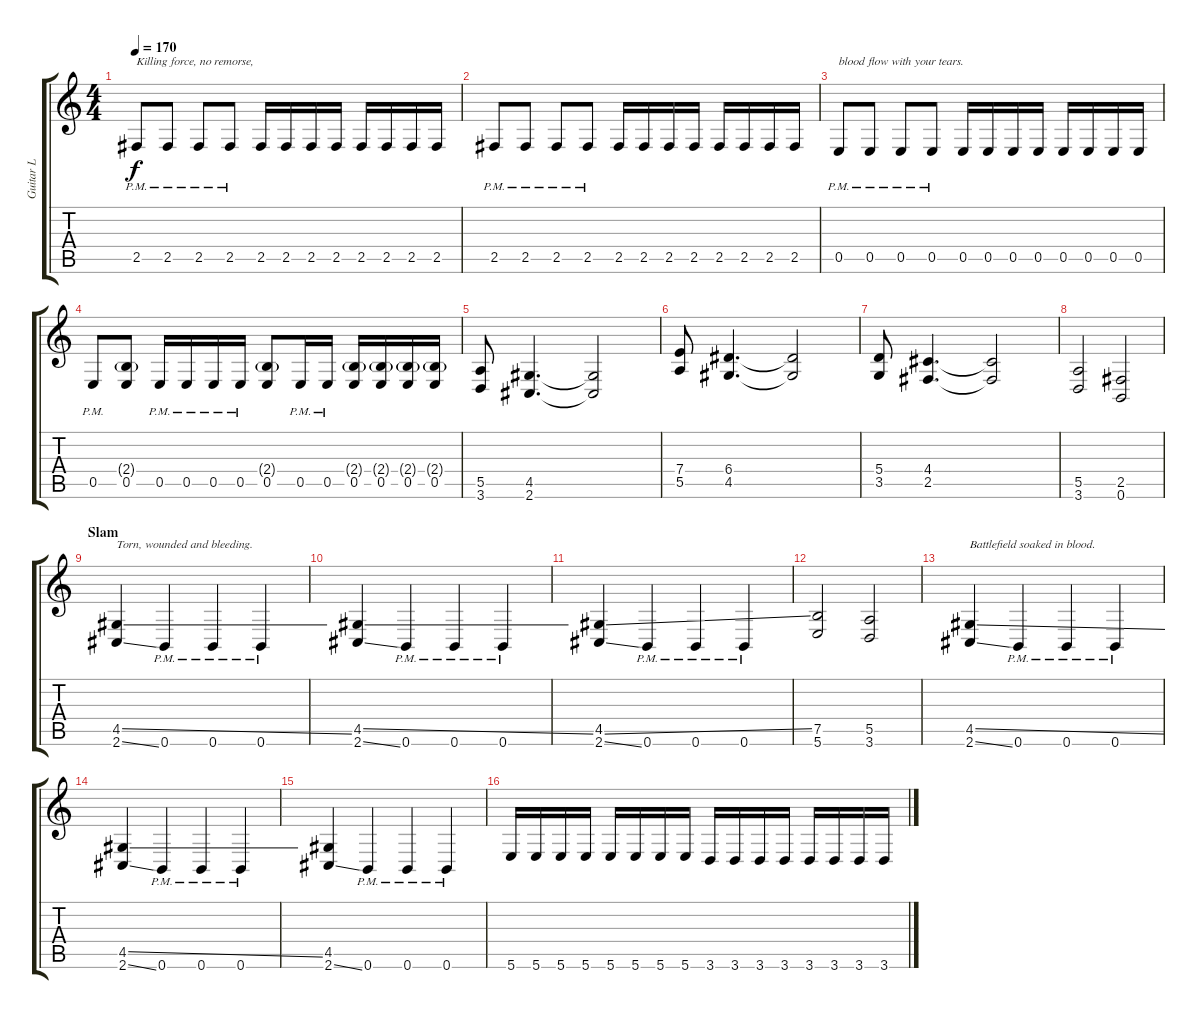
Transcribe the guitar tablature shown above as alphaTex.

\track ("Guitar L" "Guitar L") {instrument distortionguitar}
\staff {score tabs}
\tuning (B3 Gb3 D3 A2 E2 B1) {hide}
\ts (4 4)
\tempo 170
\clef g2
\ks c
2.5{pm}.8{txt "Killing force, no remorse," dy f} 2.5{pm}.8 2.5{pm}.8 2.5{pm}.8 2.5.16 2.5.16 2.5.16 2.5.16 2.5.16 2.5.16 2.5.16 2.5.16 |
2.5{pm}.8 2.5{pm}.8 2.5{pm}.8 2.5{pm}.8 2.5.16 2.5.16 2.5.16 2.5.16 2.5.16 2.5.16 2.5.16 2.5.16 |
0.5{pm}.8{txt "blood flow with your tears."} 0.5{pm}.8 0.5{pm}.8 0.5{pm}.8 0.5.16 0.5.16 0.5.16 0.5.16 0.5.16 0.5.16 0.5.16 0.5.16 |
0.5{pm}.8 (2.4{g} 0.5).8 0.5{pm}.16 0.5{pm}.16 0.5{pm}.16 0.5{pm}.16 (2.4{g} 0.5).8 0.5{pm}.16 0.5{pm}.16 (2.4{g} 0.5).16 (2.4{g} 0.5).16 (2.4{g} 0.5).16 (2.4{g} 0.5).16 |
(5.5 3.6).8 (4.5 2.6).4{d} (4.5{t} 2.6{t}).2 |
(7.4 5.5).8 (6.4 4.5).4{d} (6.4{t} 4.5{t}).2 |
(5.4 3.5).8 (4.4 2.5).4{d} (4.4{t} 2.5{t}).2 |
(5.5 3.6).2 (2.5 0.6).2 |
\section ("" "Slam")
(4.5{ss} 2.6{ss}).4{txt "Torn, wounded and bleeding."} 0.6{pm}.4 0.6{pm}.4 0.6{pm}.4 |
(4.5{ss} 2.6{ss}).4 0.6{pm}.4 0.6{pm}.4 0.6{pm}.4 |
(4.5{ss} 2.6{ss}).4 0.6{pm}.4 0.6{pm}.4 0.6{pm}.4 |
(7.5 5.6).2 (5.5 3.6).2 |
(4.5{ss} 2.6{ss}).4{txt "Battlefield soaked in blood."} 0.6{pm}.4 0.6{pm}.4 0.6{pm}.4 |
(4.5{ss} 2.6{ss}).4 0.6{pm}.4 0.6{pm}.4 0.6{pm}.4 |
(4.5 2.6{ss}).4 0.6{pm}.4 0.6{pm}.4 0.6{pm}.4 |
5.6.16 5.6.16 5.6.16 5.6.16 5.6.16 5.6.16 5.6.16 5.6.16 3.6.16 3.6.16 3.6.16 3.6.16 3.6.16 3.6.16 3.6.16 3.6.16
